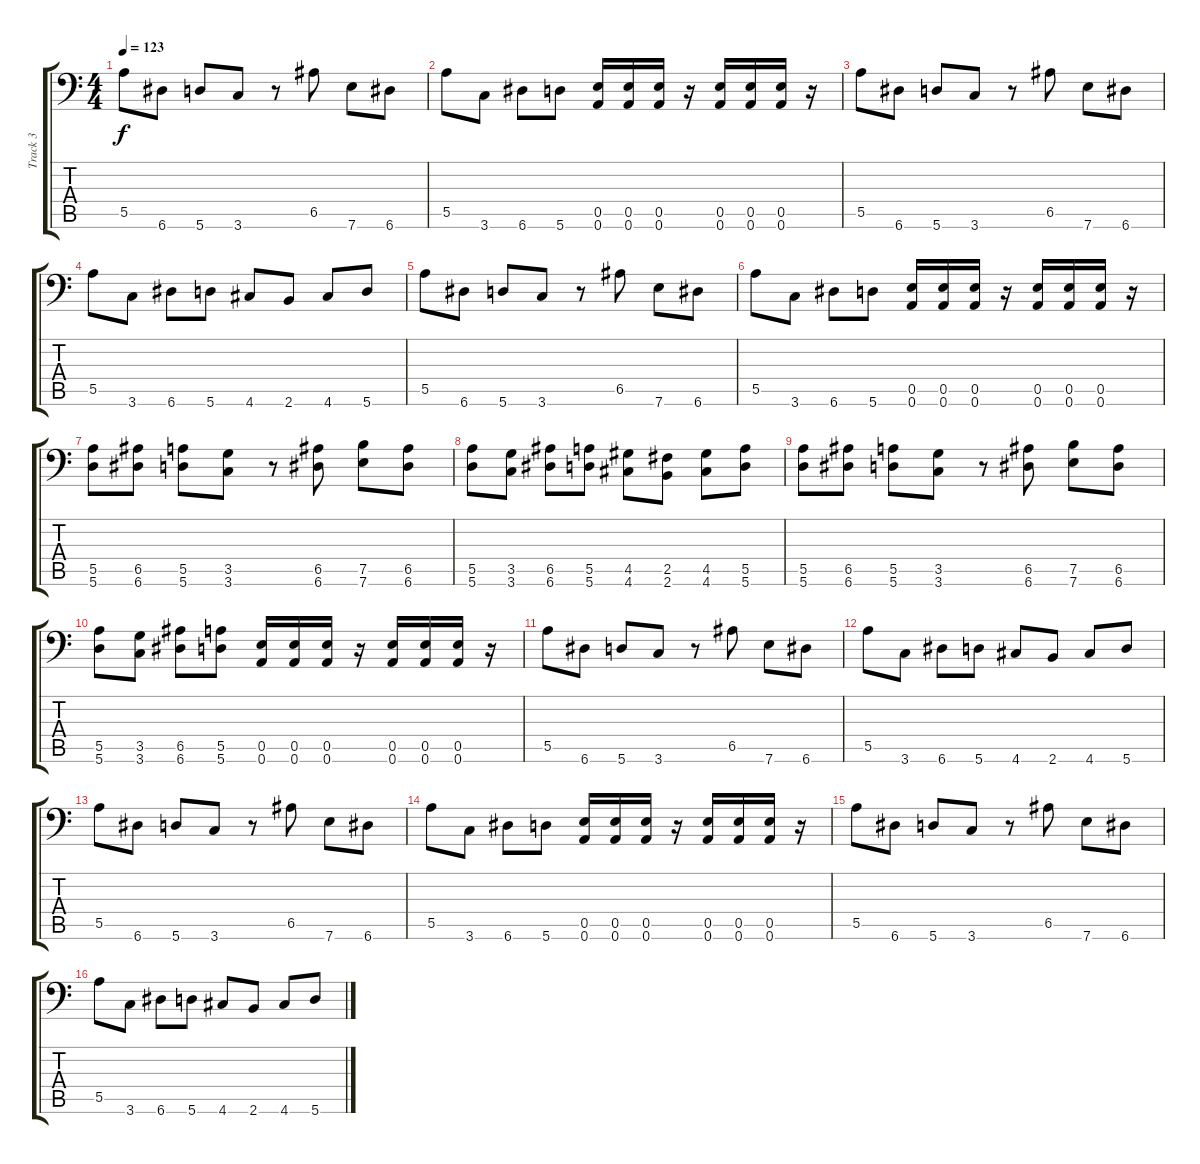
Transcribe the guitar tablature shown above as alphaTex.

\track ("Track 3" "Track 3") {instrument distortionguitar}
\staff {score tabs}
\tuning (B3 Gb3 D3 A2 E2 A1) {hide}
\ts (4 4)
\tempo 123
\clef f4
\ks c
5.5.8{dy f} 6.6.8 5.6.8 3.6.8 r.8 6.5.8 7.6.8 6.6.8 |
5.5.8 3.6.8 6.6.8 5.6.8 (0.5 0.6).16 (0.5 0.6).16 (0.5 0.6).16 r.16 (0.5 0.6).16 (0.5 0.6).16 (0.5 0.6).16 r.16 |
5.5.8 6.6.8 5.6.8 3.6.8 r.8 6.5.8 7.6.8 6.6.8 |
5.5.8 3.6.8 6.6.8 5.6.8 4.6.8 2.6.8 4.6.8 5.6.8 |
5.5.8 6.6.8 5.6.8 3.6.8 r.8 6.5.8 7.6.8 6.6.8 |
5.5.8 3.6.8 6.6.8 5.6.8 (0.5 0.6).16 (0.5 0.6).16 (0.5 0.6).16 r.16 (0.5 0.6).16 (0.5 0.6).16 (0.5 0.6).16 r.16 |
(5.5 5.6).8 (6.5 6.6).8 (5.5 5.6).8 (3.5 3.6).8 r.8 (6.5 6.6).8 (7.5 7.6).8 (6.5 6.6).8 |
(5.5 5.6).8 (3.5 3.6).8 (6.5 6.6).8 (5.5 5.6).8 (4.5 4.6).8 (2.5 2.6).8 (4.5 4.6).8 (5.5 5.6).8 |
(5.5 5.6).8 (6.5 6.6).8 (5.5 5.6).8 (3.5 3.6).8 r.8 (6.5 6.6).8 (7.5 7.6).8 (6.5 6.6).8 |
(5.5 5.6).8 (3.5 3.6).8 (6.5 6.6).8 (5.5 5.6).8 (0.5 0.6).16 (0.5 0.6).16 (0.5 0.6).16 r.16 (0.5 0.6).16 (0.5 0.6).16 (0.5 0.6).16 r.16 |
5.5.8 6.6.8 5.6.8 3.6.8 r.8 6.5.8 7.6.8 6.6.8 |
5.5.8 3.6.8 6.6.8 5.6.8 4.6.8 2.6.8 4.6.8 5.6.8 |
5.5.8 6.6.8 5.6.8 3.6.8 r.8 6.5.8 7.6.8 6.6.8 |
5.5.8 3.6.8 6.6.8 5.6.8 (0.5 0.6).16 (0.5 0.6).16 (0.5 0.6).16 r.16 (0.5 0.6).16 (0.5 0.6).16 (0.5 0.6).16 r.16 |
5.5.8 6.6.8 5.6.8 3.6.8 r.8 6.5.8 7.6.8 6.6.8 |
5.5.8 3.6.8 6.6.8 5.6.8 4.6.8 2.6.8 4.6.8 5.6.8
